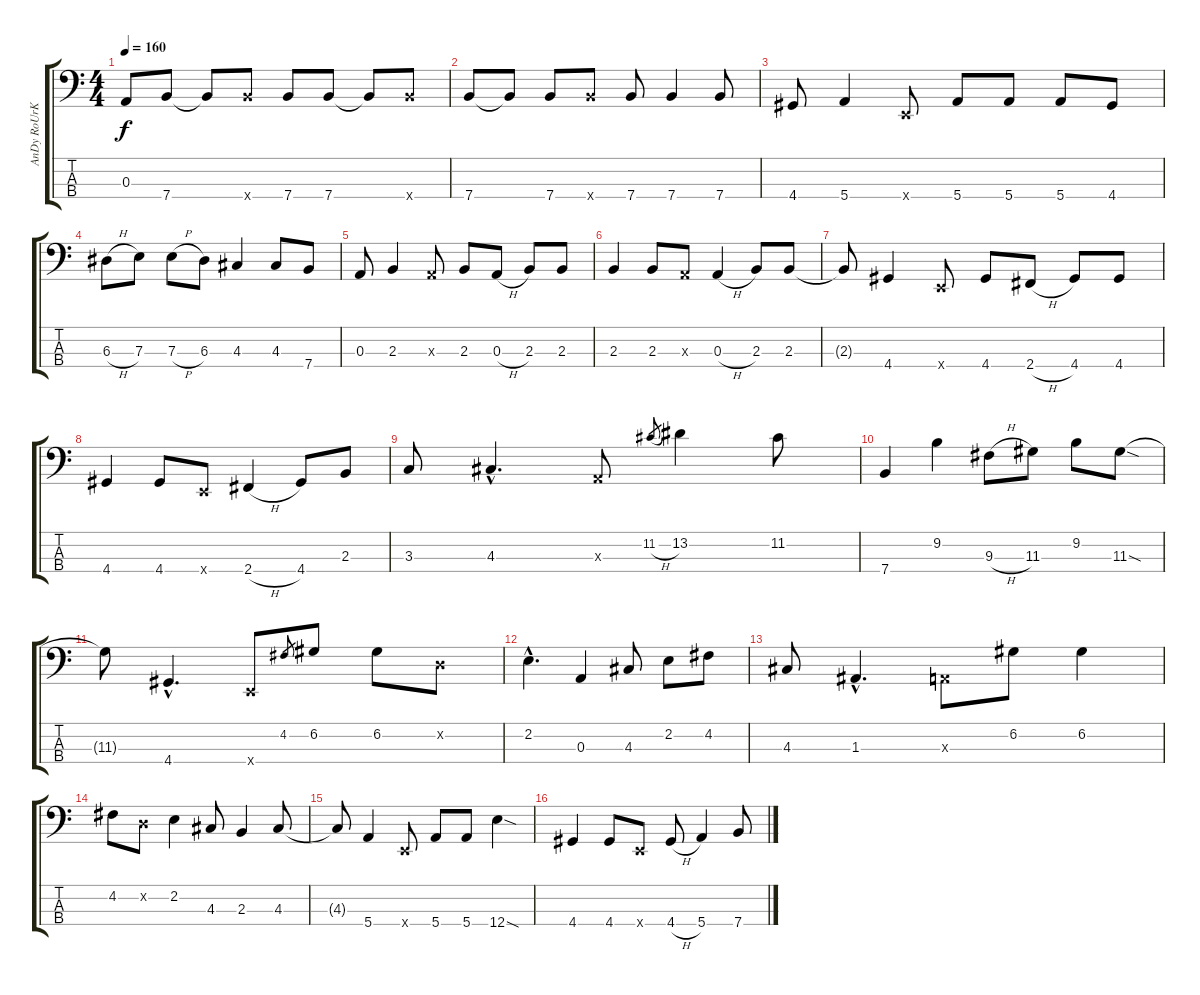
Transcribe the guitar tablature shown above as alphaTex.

\track ("AnDy RoUrKe" "AnDy RoUrK") {instrument electricbasspick}
\staff {score tabs}
\tuning (G3 D2 A1 E1) {hide}
\ts (4 4)
\tempo 160
\clef f4
\ks c
0.3.8{dy f} 7.4.8 7.4{t}.8 7.4{x}.8 7.4.8 7.4.8 7.4{t}.8 7.4{x}.8 |
7.4.8 7.4{t}.8 7.4.8 7.4{x}.8 7.4.8 7.4.4 7.4.8 |
4.4.8 5.4.4 0.4{x}.8 5.4.8 5.4.8 5.4.8 4.4.8 |
6.3{h}.8 7.3.8 7.3{h}.8 6.3.8 4.3.4 4.3.8 7.4.8 |
0.3.8 2.3.4 0.3{x}.8 2.3.8 0.3{h}.8 2.3.8 2.3.8 |
2.3.4 2.3.8 0.3{x}.8 0.3{h}.4 2.3.8 2.3.8 |
2.3{t}.8 4.4.4 0.4{x}.8 4.4.8 2.4{h}.8 4.4.8 4.4.8 |
4.4.4 4.4.8 0.4{x}.8 2.4{h}.4 4.4.8 2.3.8 |
3.3.8 4.3{hac}.4{d} 0.3{x}.8 11.2{h}.8{gr} 13.2.4 11.2.8 |
7.4.4 9.2.4 9.3{h}.8 11.3.8 9.2.8 11.3{sod}.8 |
11.3{t}.8 4.4{hac}.4{d} 0.4{x}.8 4.2.8{gr} 6.2.8 6.2.8 0.2{x}.8 |
2.2{hac}.4{d} 0.3.4 4.3.8 2.2.8 4.2.8 |
4.3.8 1.3{hac}.4{d} 0.3{x}.8 6.2.8 6.2.4 |
4.2.8 0.2{x}.8 2.2.4 4.3.8 2.3.4 4.3.8 |
4.3{t}.8 5.4.4 0.4{x}.8 5.4.8 5.4.8 12.4{sod}.4 |
4.4.4 4.4.8 0.4{x}.8 4.4{h}.8 5.4.4 7.4.8
